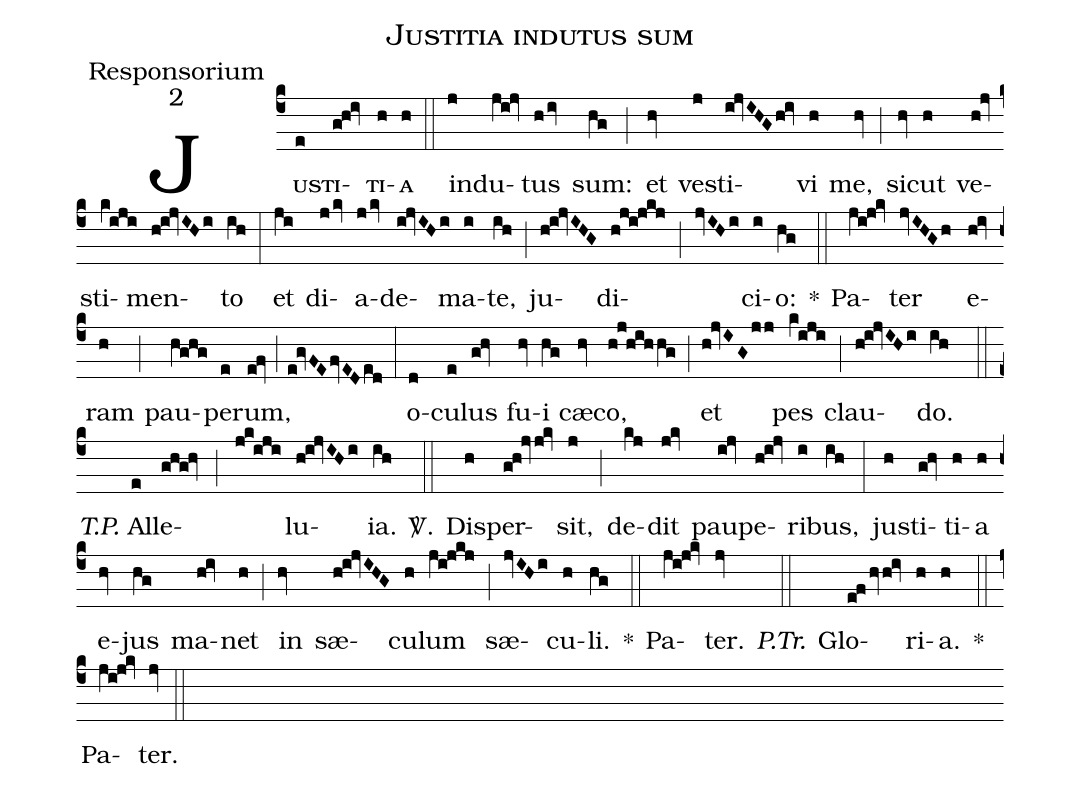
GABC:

name:Justitia indutus sum;
office-part:Responsorium;
mode:2;
%%
(c4) J<sc>us(e)ti(g!h!iv)ti(h)a(h)</sc> (::) in(j)du(jV!i!jv)tus(hiv) sum:(hV!g) (;) et(hv) ve(j)sti(i!jvIHGh!iv)vi(h) me,(hv) (;) si(hv)cut(h) ve(h!jv)sti(kV!iji)men(h!i!jvIHi)to(ih) (:) et(jV!i) di(jkv)a(jkv)de(i!jvIHi)ma(i)te,(ih) (;) ju(h!i!jvIHG)di(h!j!i!jkj;jvIHi)ci(i)o:(hg) *(::) Pa(jV!i!j!kv)ter(jvIHGh) e-(h!iv)ram(h) (;) pau(hV!g!h!g)pe(e)rum,(e!fv;e!gvFE/fvEDed) (:) o-(d)cu(e)lus(g!hv) fu(hv)i(hV!g) cæ(hv)co,(h!j!h!i!h/hg) (;) et(h!jvIGj/j) pes(kV!iji) (;) clau(h!i!jvIHi)do.(ih) (::) <i>T.P.</i> Al(e)le(g!h!g!hv;j!k!iji)lu(h!i!jvIHi)ia.(ih)

<sp>V/</sp>.(::) Dis(h)per(g!h!jv/j!kv)sit,(j) (;) de(kV!j)dit(j!kv) pau(i!jv)pe(h!i!jv)ri(i)bus,(ih) (:) jus(h)ti(g!hv)ti(h)a(h) e-(hv)jus(hV!g) ma(h!iv)net(h) (;) in(hv) sæ(h!i!jvIHG)cu(h)lum(jV!i!j!k!j) (;) sæ(jvIHi)cu(h)li.(hg) *(::) Pa(jV!i!j!kv)ter.(jv) <i>P.Tr.</i>(::) Glo(e!f/hv/h!iv)ri(h)a.(h) *(::) Pa(jV!i!j!kv)ter.(jv) (::)
